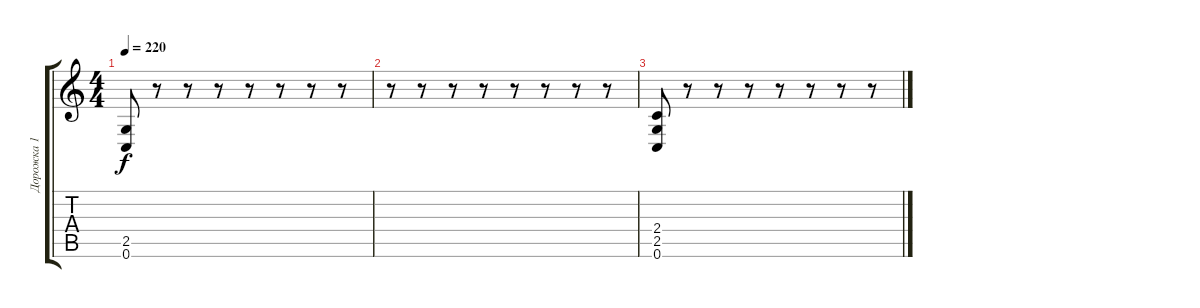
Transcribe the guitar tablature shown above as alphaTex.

\track ("Дорожка 1" "Дорожка 1") {instrument distortionguitar}
\staff {score tabs}
\tuning (C4 G3 Eb3 Bb2 F2 C2) {hide}
\ts (4 4)
\tempo 220
\clef g2
\ks c
(2.5 0.6).8{dy f} r.8 r.8 r.8 r.8 r.8 r.8 r.8 |
r.8 r.8 r.8 r.8 r.8 r.8 r.8 r.8 |
(2.4 2.5 0.6).8 r.8 r.8 r.8 r.8 r.8 r.8 r.8
